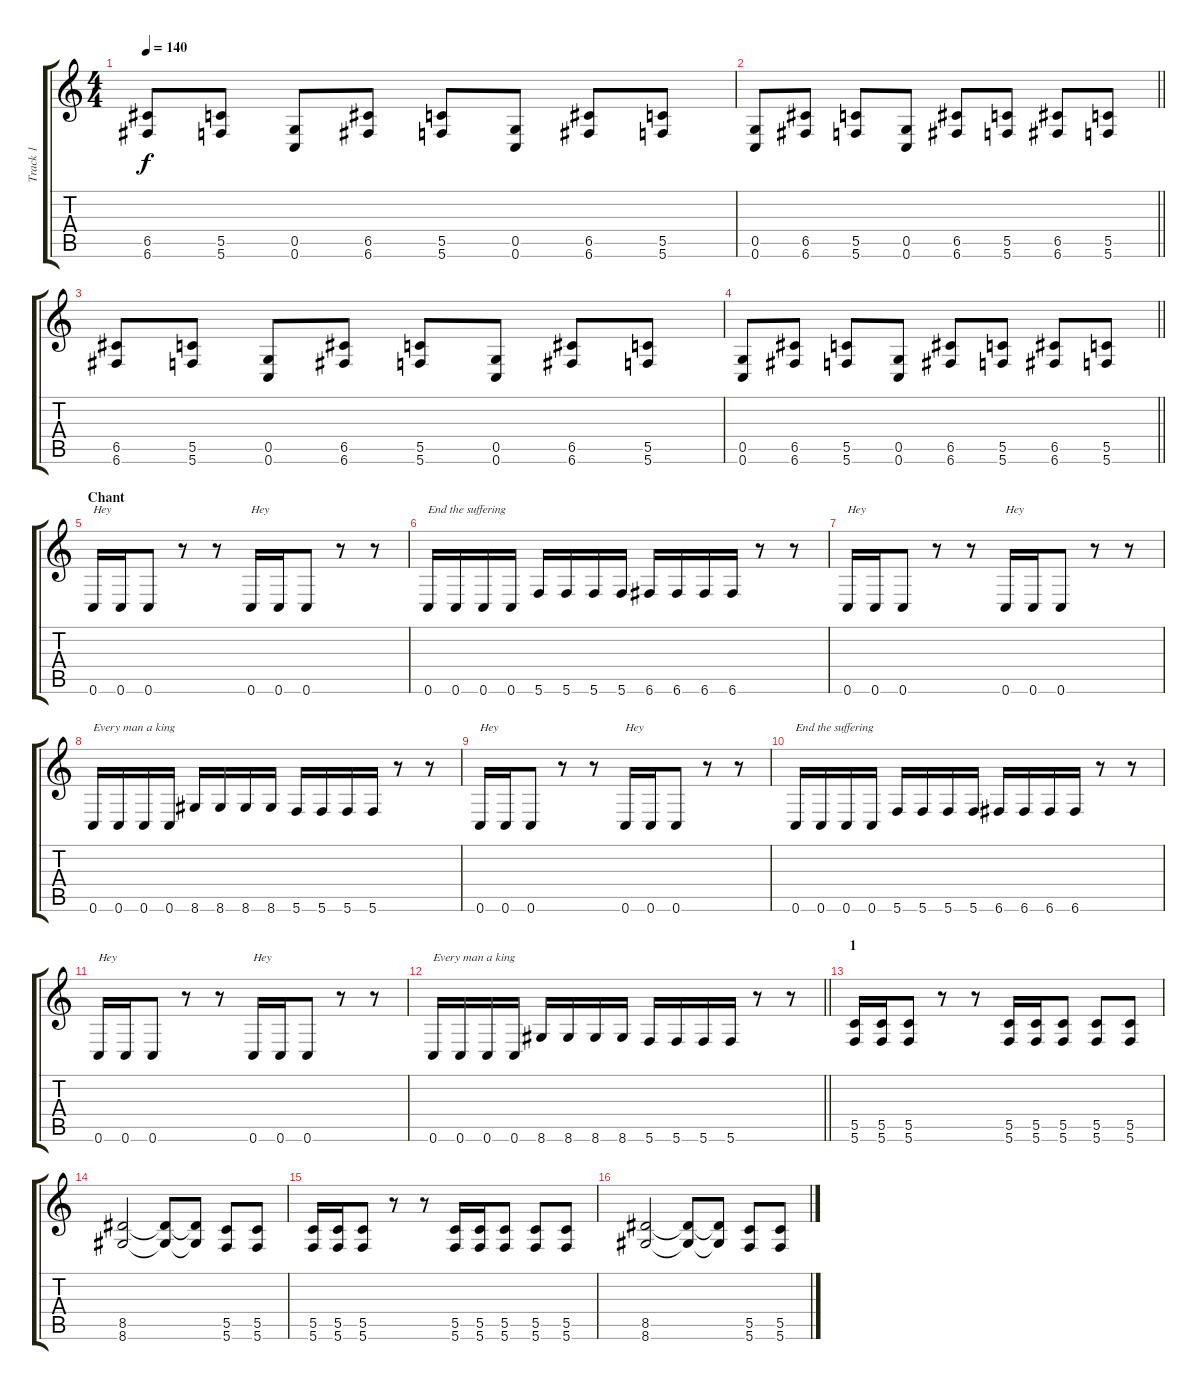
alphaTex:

\track ("Track 1" "Track 1") {instrument distortionguitar}
\staff {score tabs}
\tuning (D4 A3 F3 C3 G2 C2) {hide}
\ts (4 4)
\tempo 140
\clef g2
\ks c
(6.5 6.6).8{dy f} (5.5 5.6).8 (0.5 0.6).8 (6.5 6.6).8 (5.5 5.6).8 (0.5 0.6).8 (6.5 6.6).8 (5.5 5.6).8 |
\barLineRight lightlight
(0.5 0.6).8 (6.5 6.6).8 (5.5 5.6).8 (0.5 0.6).8 (6.5 6.6).8 (5.5 5.6).8 (6.5 6.6).8 (5.5 5.6).8 |
(6.5 6.6).8 (5.5 5.6).8 (0.5 0.6).8 (6.5 6.6).8 (5.5 5.6).8 (0.5 0.6).8 (6.5 6.6).8 (5.5 5.6).8 |
\barLineRight lightlight
(0.5 0.6).8 (6.5 6.6).8 (5.5 5.6).8 (0.5 0.6).8 (6.5 6.6).8 (5.5 5.6).8 (6.5 6.6).8 (5.5 5.6).8 |
\section ("" "Chant")
0.6.16{txt "Hey"} 0.6.16 0.6.8 r.8 r.8 0.6.16{txt "Hey"} 0.6.16 0.6.8 r.8 r.8 |
0.6.16{txt "End the suffering"} 0.6.16 0.6.16 0.6.16 5.6.16 5.6.16 5.6.16 5.6.16 6.6.16 6.6.16 6.6.16 6.6.16 r.8 r.8 |
0.6.16{txt "Hey"} 0.6.16 0.6.8 r.8 r.8 0.6.16{txt "Hey"} 0.6.16 0.6.8 r.8 r.8 |
0.6.16{txt "Every man a king"} 0.6.16 0.6.16 0.6.16 8.6.16 8.6.16 8.6.16 8.6.16 5.6.16 5.6.16 5.6.16 5.6.16 r.8 r.8 |
0.6.16{txt "Hey"} 0.6.16 0.6.8 r.8 r.8 0.6.16{txt "Hey"} 0.6.16 0.6.8 r.8 r.8 |
0.6.16{txt "End the suffering"} 0.6.16 0.6.16 0.6.16 5.6.16 5.6.16 5.6.16 5.6.16 6.6.16 6.6.16 6.6.16 6.6.16 r.8 r.8 |
0.6.16{txt "Hey"} 0.6.16 0.6.8 r.8 r.8 0.6.16{txt "Hey"} 0.6.16 0.6.8 r.8 r.8 |
\barLineRight lightlight
0.6.16{txt "Every man a king"} 0.6.16 0.6.16 0.6.16 8.6.16 8.6.16 8.6.16 8.6.16 5.6.16 5.6.16 5.6.16 5.6.16 r.8 r.8 |
\section ("" "1")
(5.5 5.6).16 (5.5 5.6).16 (5.5 5.6).8 r.8 r.8 (5.5 5.6).16 (5.5 5.6).16 (5.5 5.6).8 (5.5 5.6).8 (5.5 5.6).8 |
(8.5 8.6).2 (8.5{t} 8.6{t}).8 (8.5{t} 8.6{t}).8 (5.5 5.6).8 (5.5 5.6).8 |
(5.5 5.6).16 (5.5 5.6).16 (5.5 5.6).8 r.8 r.8 (5.5 5.6).16 (5.5 5.6).16 (5.5 5.6).8 (5.5 5.6).8 (5.5 5.6).8 |
(8.5 8.6).2 (8.5{t} 8.6{t}).8 (8.5{t} 8.6{t}).8 (5.5 5.6).8 (5.5 5.6).8
